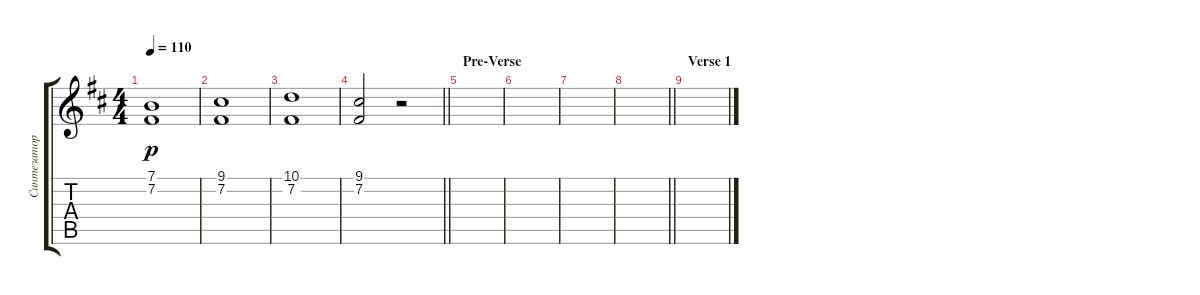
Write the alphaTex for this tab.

\track ("Синтезатор" "Синтезатор") {instrument choiraahs}
\staff {score tabs}
\tuning (E4 B3 G3 D3 A2 E2) {hide}
\ts (4 4)
\tempo 110
\clef g2
\ks bminor
(7.1 7.2).1{dy p} |
(9.1 7.2).1 |
(10.1 7.2).1 |
\barLineRight lightlight
(9.1 7.2).2 r.2 |
\section ("" "Pre-Verse")
|
|
|
\barLineRight lightlight
|
\section ("" "Verse 1")
